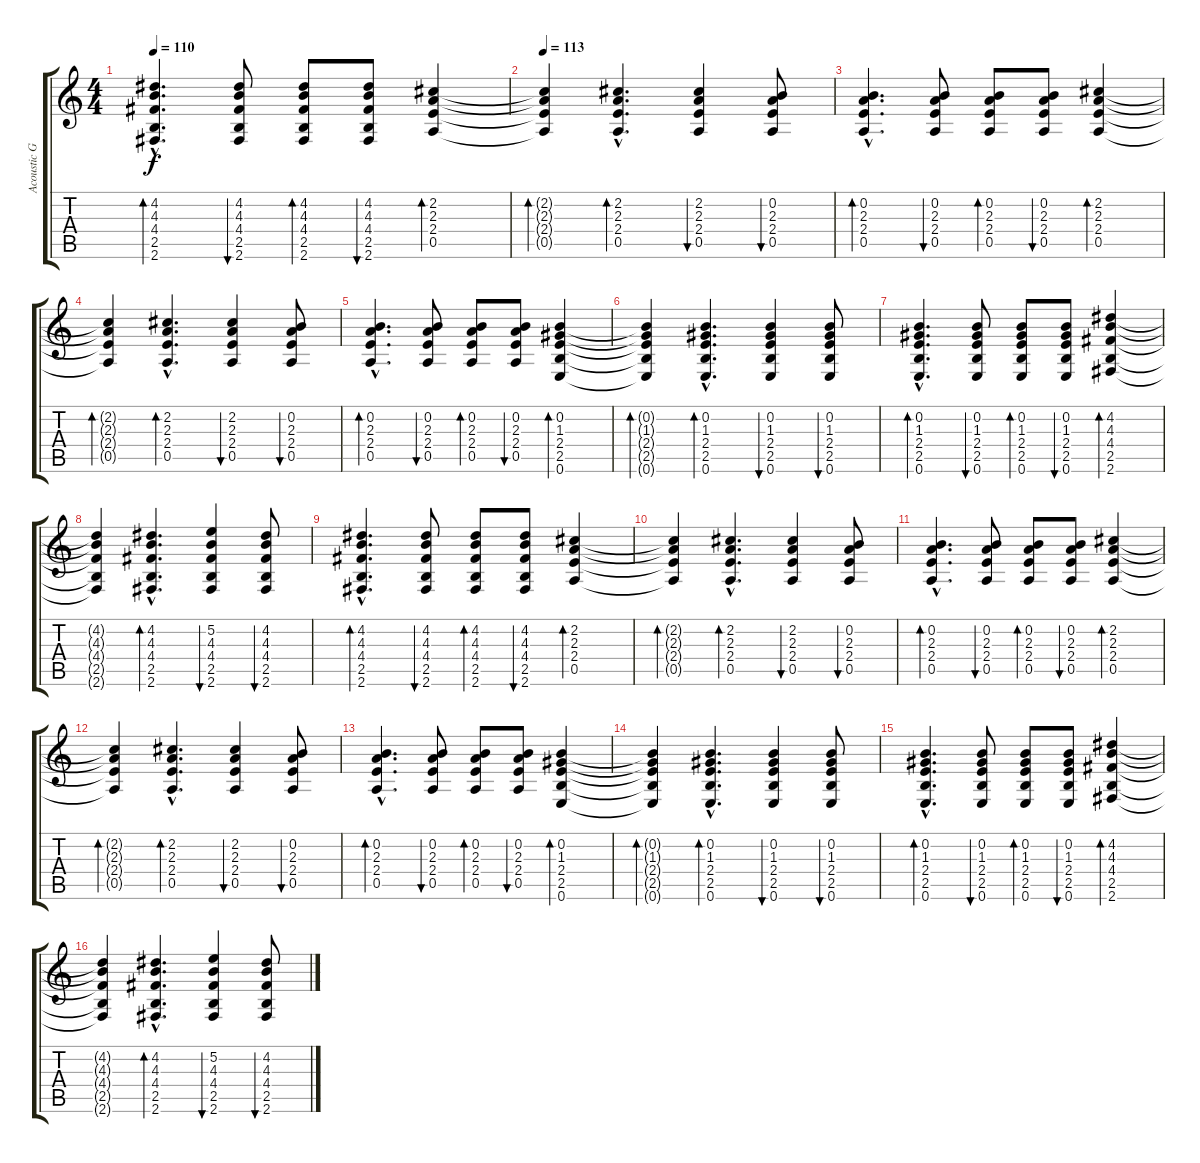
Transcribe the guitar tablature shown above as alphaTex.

\track ("Acoustic Guitar" "Acoustic G") {instrument acousticguitarsteel}
\staff {score tabs}
\tuning (E4 B3 G3 D3 A2 E2) {hide}
\ts (4 4)
\tempo 110
\clef g2
\ks c
(4.2{hac} 4.3{hac} 4.4{hac} 2.5{hac} 2.6{hac}).4{d bd 60 dy f} (4.2 4.3 4.4 2.5 2.6).8{bu 60} (4.2 4.3 4.4 2.5 2.6).8{bd 60} (4.2 4.3 4.4 2.5 2.6).8{bu 60} (2.2 2.3 2.4 0.5).4{bd 60} |
\tempo 113
(2.2{t} 2.3{t} 2.4{t} 0.5{t}).4{bd 60} (2.2{hac} 2.3{hac} 2.4{hac} 0.5{hac}).4{d bd 60} (2.2 2.3 2.4 0.5).4{bu 60} (0.2 2.3 2.4 0.5).8{bu 60} |
(0.2{hac} 2.3{hac} 2.4{hac} 0.5{hac}).4{d bd 60} (0.2 2.3 2.4 0.5).8{bu 60} (0.2 2.3 2.4 0.5).8{bd 60} (0.2 2.3 2.4 0.5).8{bu 60} (2.2 2.3 2.4 0.5).4{bd 60} |
(2.2{t} 2.3{t} 2.4{t} 0.5{t}).4{bd 60} (2.2{hac} 2.3{hac} 2.4{hac} 0.5{hac}).4{d bd 60} (2.2 2.3 2.4 0.5).4{bu 60} (0.2 2.3 2.4 0.5).8{bu 60} |
(0.2{hac} 2.3{hac} 2.4{hac} 0.5{hac}).4{d bd 60} (0.2 2.3 2.4 0.5).8{bu 60} (0.2 2.3 2.4 0.5).8{bd 60} (0.2 2.3 2.4 0.5).8{bu 60} (0.2 1.3 2.4 2.5 0.6).4{bd 60} |
(0.2{t} 1.3{t} 2.4{t} 2.5{t} 0.6{t}).4{bd 60} (0.2{hac} 1.3{hac} 2.4{hac} 2.5{hac} 0.6{hac}).4{d bd 60} (0.2 1.3 2.4 2.5 0.6).4{bu 60} (0.2 1.3 2.4 2.5 0.6).8{bu 60} |
(0.2{hac} 1.3{hac} 2.4{hac} 2.5{hac} 0.6{hac}).4{d bd 60} (0.2 1.3 2.4 2.5 0.6).8{bu 60} (0.2 1.3 2.4 2.5 0.6).8{bd 60} (0.2 1.3 2.4 2.5 0.6).8{bu 60} (4.2 4.3 4.4 2.5 2.6).4{bd 60} |
(4.2{t} 4.3{t} 4.4{t} 2.5{t} 2.6{t}).4 (4.2{hac} 4.3{hac} 4.4{hac} 2.5{hac} 2.6{hac}).4{d bd 60} (5.2 4.3 4.4 2.5 2.6).4{bu 60} (4.2 4.3 4.4 2.5 2.6).8{bu 60} |
(4.2{hac} 4.3{hac} 4.4{hac} 2.5{hac} 2.6{hac}).4{d bd 60} (4.2 4.3 4.4 2.5 2.6).8{bu 60} (4.2 4.3 4.4 2.5 2.6).8{bd 60} (4.2 4.3 4.4 2.5 2.6).8{bu 60} (2.2 2.3 2.4 0.5).4{bd 60} |
(2.2{t} 2.3{t} 2.4{t} 0.5{t}).4{bd 60} (2.2{hac} 2.3{hac} 2.4{hac} 0.5{hac}).4{d bd 60} (2.2 2.3 2.4 0.5).4{bu 60} (0.2 2.3 2.4 0.5).8{bu 60} |
(0.2{hac} 2.3{hac} 2.4{hac} 0.5{hac}).4{d bd 60} (0.2 2.3 2.4 0.5).8{bu 60} (0.2 2.3 2.4 0.5).8{bd 60} (0.2 2.3 2.4 0.5).8{bu 60} (2.2 2.3 2.4 0.5).4{bd 60} |
(2.2{t} 2.3{t} 2.4{t} 0.5{t}).4{bd 60} (2.2{hac} 2.3{hac} 2.4{hac} 0.5{hac}).4{d bd 60} (2.2 2.3 2.4 0.5).4{bu 60} (0.2 2.3 2.4 0.5).8{bu 60} |
(0.2{hac} 2.3{hac} 2.4{hac} 0.5{hac}).4{d bd 60} (0.2 2.3 2.4 0.5).8{bu 60} (0.2 2.3 2.4 0.5).8{bd 60} (0.2 2.3 2.4 0.5).8{bu 60} (0.2 1.3 2.4 2.5 0.6).4{bd 60} |
(0.2{t} 1.3{t} 2.4{t} 2.5{t} 0.6{t}).4{bd 60} (0.2{hac} 1.3{hac} 2.4{hac} 2.5{hac} 0.6{hac}).4{d bd 60} (0.2 1.3 2.4 2.5 0.6).4{bu 60} (0.2 1.3 2.4 2.5 0.6).8{bu 60} |
(0.2{hac} 1.3{hac} 2.4{hac} 2.5{hac} 0.6{hac}).4{d bd 60} (0.2 1.3 2.4 2.5 0.6).8{bu 60} (0.2 1.3 2.4 2.5 0.6).8{bd 60} (0.2 1.3 2.4 2.5 0.6).8{bu 60} (4.2 4.3 4.4 2.5 2.6).4{bd 60} |
(4.2{t} 4.3{t} 4.4{t} 2.5{t} 2.6{t}).4 (4.2{hac} 4.3{hac} 4.4{hac} 2.5{hac} 2.6{hac}).4{d bd 60} (5.2 4.3 4.4 2.5 2.6).4{bu 60} (4.2 4.3 4.4 2.5 2.6).8{bu 60}
